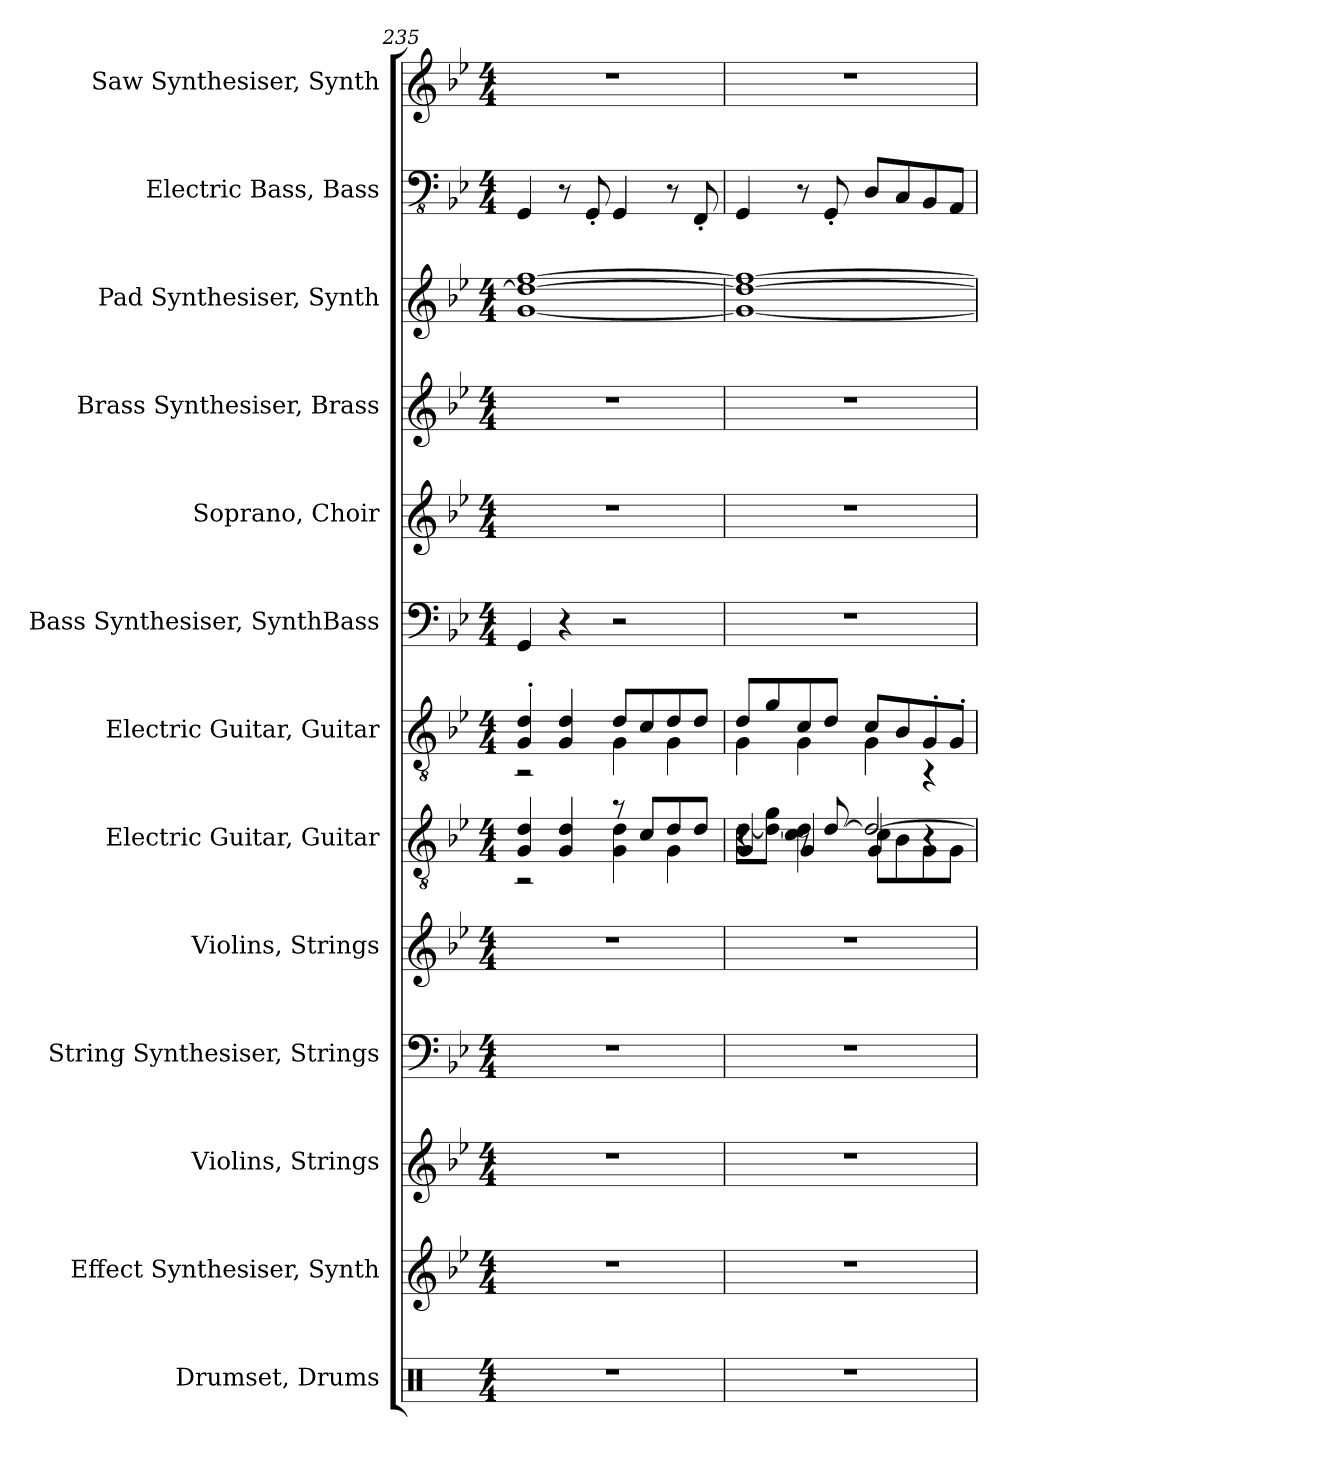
**kern	**kern	**kern	**kern	**kern	**kern	**kern	**kern	**kern	**kern	**kern	**kern	**kern
*part13	*part12	*part11	*part10	*part9	*part8	*part7	*part6	*part5	*part4	*part3	*part2	*part1
*staff13	*staff12	*staff11	*staff10	*staff9	*staff8	*staff7	*staff6	*staff5	*staff4	*staff3	*staff2	*staff1
*I"Drumset, Drums	*I"Effect Synthesiser, Synth	*I"Violins, Strings	*I"String Synthesiser, Strings	*I"Violins, Strings	*I"Electric Guitar, Guitar	*I"Electric Guitar, Guitar	*I"Bass Synthesiser, SynthBass	*I"Soprano, Choir	*I"Brass Synthesiser, Brass	*I"Pad Synthesiser, Synth	*I"Electric Bass, Bass	*I"Saw Synthesiser, Synth
*I'Drs.	*I'Synth.	*I'Vlns.	*I'Synth.	*I'Vlns.	*I'El. Guit.	*I'El. Guit.	*I'Synth.	*I'S.	*I'Synth.	*I'Synth.	*I'El. B.	*I'Synth.
*clefX	*clefG2	*clefG2	*clefF4	*clefG2	*clefGv2	*clefGv2	*clefF4	*clefG2	*clefG2	*clefG2	*clefFv4	*clefG2
*k[]	*k[b-e-]	*k[b-e-]	*k[b-e-]	*k[b-e-]	*k[b-e-]	*k[b-e-]	*k[b-e-]	*k[b-e-]	*k[b-e-]	*k[b-e-]	*k[b-e-]	*k[b-e-]
*M4/4	*M4/4	*M4/4	*M4/4	*M4/4	*M4/4	*M4/4	*M4/4	*M4/4	*M4/4	*M4/4	*M4/4	*M4/4
=235	=235	=235	=235	=235	=235	=235	=235	=235	=235	=235	=235	=235
*	*	*	*	*	*^	*^	*	*	*	*	*	*
1r	1r	1r	1r	1r	4G/ 4d/	2r	4G/' 4d/'	2r	4GG/	1r	1r	[1g 1dd_ [1ff	4GGG/	1r
.	.	.	.	.	4G/ 4d/	.	4G/ 4d/	.	4r	.	.	.	8r	.
.	.	.	.	.	.	.	.	.	.	.	.	.	8GGG'/	.
.	.	.	.	.	8r	4G\ 4d\	8d/L	4G\	2r	.	.	.	4GGG/	.
.	.	.	.	.	8c/L	.	8c/	.	.	.	.	.	.	.
.	.	.	.	.	8d/	4G\	8d/	4G\	.	.	.	.	8r	.
.	.	.	.	.	8d/J	.	8d/J	.	.	.	.	.	8FFF'/	.
=236	=236	=236	=236	=236	=236	=236	=236	=236	=236	=236	=236	=236	=236	=236
*	*	*	*	*	*	*^	*	*	*	*	*	*	*	*
1r	1r	1r	1r	1r	4r	[8d\L	4G/	8d/L	4G\	1r	1r	1r	1g_ 1dd_ 1ff_	4GGG/	1r
.	.	.	.	.	.	8d\_ 8g\J	.	8g/	.	.	.	.	.	.	.
.	.	.	.	.	8r	4c\ 4d\]	4G/	8c/	4G\	.	.	.	.	8r	.
.	.	.	.	.	[8d/	.	.	8d/J	.	.	.	.	.	8GGG'/	.
.	.	.	.	.	2d/_	8c\L	4G/	8c/L	4G\	.	.	.	.	8DD/L	.
.	.	.	.	.	.	8B-\	.	8B-/	.	.	.	.	.	8CC/	.
.	.	.	.	.	.	8G\	4r	8G'/	4r	.	.	.	.	8BBB-/	.
.	.	.	.	.	.	8G\J	.	8G'/J	.	.	.	.	.	8AAA/J	.
*	*	*	*	*	*v	*v	*v	*	*	*	*	*	*	*	*
*	*	*	*	*	*	*v	*v	*	*	*	*	*	*
=	=	=	=	=	=	=	=	=	=	=	=	=
*-	*-	*-	*-	*-	*-	*-	*-	*-	*-	*-	*-	*-
